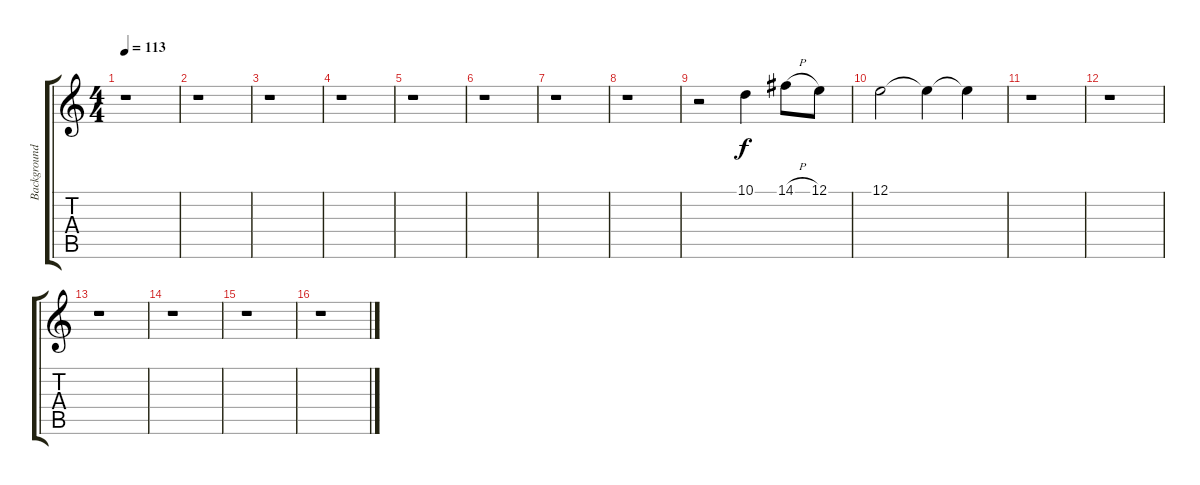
\track ("Background vocals" "Background") {instrument harpsichord}
\staff {score tabs}
\tuning (E4 B3 G3 D3 A2 E2) {hide}
\ts (4 4)
\tempo 113
\clef g2
\ks c
r.1{dy f} |
r.1 |
r.1 |
r.1 |
r.1 |
r.1 |
r.1 |
r.1 |
r.2 10.1.4 14.1{h}.8 12.1.8 |
12.1.2 12.1{t}.4 12.1{t}.4 |
r.1 |
r.1 |
r.1 |
r.1 |
r.1 |
r.1
